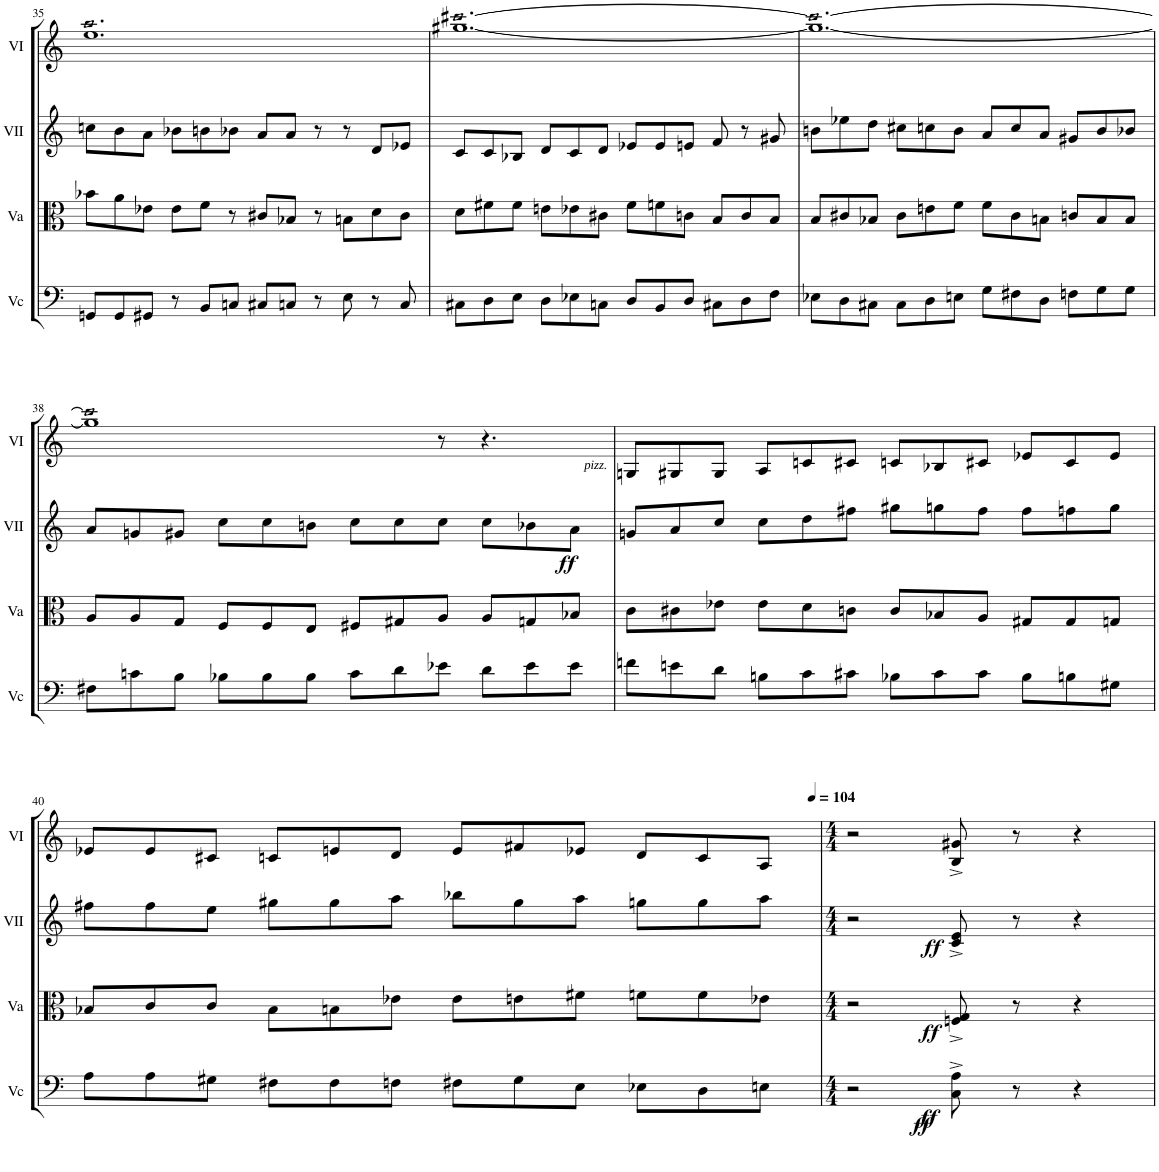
**kern	**dynam	**kern	**dynam	**kern	**dynam	**kern
*part4	*part4	*part3	*part3	*part2	*part2	*part1
*staff4	*staff4	*staff3	*staff3	*staff2	*staff2	*staff1
*I"Vc	*	*I"Va	*	*I"VII	*	*I"VI
*I'Vc	*	*I'Va	*	*I'VII	*	*I'VI
!!LO:PB:g=z
*clefF4	*	*clefC3	*	*clefG2	*	*clefG2
*k[]	*	*k[]	*	*k[]	*	*k[]
*M12/8	*	*M12/8	*	*M12/8	*	*M12/8
=35	=35	=35	=35	=35	=35	=35
!	!	!	!	!	!	!LO:N:n=2:head=open
8GGn/L	.	8b-X\L	.	8ccn\L	.	1.ee 1.aa
8GG/	.	8a\	.	8b\	.	.
8GG#X/J	.	8e-X\J	.	8a\J	.	.
8r	.	8e-\L	.	8b-X\L	.	.
8BB/L	.	8f\J	.	8bn\	.	.
8Cn/J	.	8r	.	8b-X\J	.	.
8C#X/L	.	8c#X/L	.	8a/L	.	.
8Cn/J	.	8B-X/J	.	8a/J	.	.
8r	.	8r	.	8r	.	.
8E\	.	8Bn\L	.	8r	.	.
8r	.	8d\	.	8d/L	.	.
8C/	.	8c#\J	.	8e-X/J	.	.
=36	=36	=36	=36	=36	=36	=36
!	!	!	!	!	!	!LO:N:n=2:head=open
8C#X\L	.	8d\L	.	8c/L	.	[1.gg#X [1.ccc#X
8D\	.	8f#X\	.	8c/	.	.
8E\J	.	8f#\J	.	8B-X/J	.	.
8D\L	.	8en\L	.	8d/L	.	.
8E-X\	.	8e-X\	.	8c/	.	.
8Cn\J	.	8c#X\J	.	8d/J	.	.
8D/L	.	8f#\L	.	8e-X/L	.	.
8BB/	.	8fn\	.	8e-/	.	.
8D/J	.	8cn\J	.	8en/J	.	.
8C#X\L	.	8B/L	.	8f/	.	.
8D\	.	8c/	.	8r	.	.
8F\J	.	8B/J	.	8g#X/	.	.
=37	=37	=37	=37	=37	=37	=37
!	!	!	!	!	!	!LO:N:n=2:head=open
8E-X\L	.	8B/L	.	8bn\L	.	1.gg#_ 1.ccc#_
8D\	.	8c#X/	.	8ee-X\	.	.
8C#X\J	.	8B-X/J	.	8dd\J	.	.
8C#\L	.	8c#\L	.	8cc#X\L	.	.
8D\	.	8en\	.	8ccn\	.	.
8En\J	.	8f\J	.	8b\J	.	.
8G\L	.	8f\L	.	8a/L	.	.
8F#X\	.	8c#\	.	8cc/	.	.
8D\J	.	8Bn\J	.	8a/J	.	.
8Fn\L	.	8cn/L	.	8g#X/L	.	.
8G\	.	8B/	.	8b/	.	.
8G\J	.	8B/J	.	8b-X/J	.	.
!!LO:LB:g=z
=38	=38	=38	=38	=38	=38	=38
!	!	!	!	!	!	!LO:N:n=2:head=open
8F#X\L	.	8A/L	.	8a/L	.	1gg#] 1ccc#]
8cn\	.	8A/	.	8gn/	.	.
8B\J	.	8G/J	.	8g#X/J	.	.
8B-X\L	.	8F/L	.	8cc\L	.	.
8B-\	.	8F/	.	8cc\	.	.
8B-\J	.	8E/J	.	8bn\J	.	.
8c\L	.	8F#X/L	.	8cc\L	.	.
8d\	.	8G#X/	.	8cc\	.	.
8e-X\J	.	8A/J	.	8cc\J	.	8r
8d\L	.	8A/L	.	8cc\L	.	4.r
8e-\	.	8Gn/	.	8b-X\	.	.
!	!	!	!	!	!LO:DY:b	!
8e-\J	.	8B-X/J	.	8a\J	ff	.
=39	=39	=39	=39	=39	=39	=39
!	!	!	!	!	!	!LO:TX:b:i:t=pizz.
8fn\L	.	8c\L	.	8gn/L	.	8Gn/L
8en\	.	8c#X\	.	8a/	.	8G#X/
8d\J	.	8e-X\J	.	8cc/J	.	8G#/J
8Bn\L	.	8e-\L	.	8cc\L	.	8A/L
8c\	.	8d\	.	8dd\	.	8cn/
8c#X\J	.	8cn\J	.	8ff#X\J	.	8c#X/J
8B-X\L	.	8c/L	.	8gg#X\L	.	8cn/L
8c#\	.	8B-X/	.	8ggn\	.	8B-X/
8c#\J	.	8A/J	.	8ff#\J	.	8c#X/J
8B-\L	.	8G#X/L	.	8ff#\L	.	8e-X/L
8Bn\	.	8G#/	.	8ffn\	.	8c#/
8G#X\J	.	8Gn/J	.	8gg\J	.	8e-/J
!!LO:LB:g=z
=40	=40	=40	=40	=40	=40	=40
8A\L	.	8B-X/L	.	8ff#X\L	.	8e-X/L
8A\	.	8c/	.	8ff#\	.	8e-/
8G#X\J	.	8c/J	.	8ee\J	.	8c#X/J
8F#X\L	.	8B-\L	.	8gg#X\L	.	8cn/L
8F#\	.	8Bn\	.	8gg#\	.	8en/
8Fn\J	.	8e-X\J	.	8aa\J	.	8d/J
8F#X\L	.	8e-\L	.	8bb-X\L	.	8e/L
8G#\	.	8en\	.	8gg#\	.	8f#X/
8E\J	.	8f#X\J	.	8aa\J	.	8e-X/J
8E-X\L	.	8fn\L	.	8ggn\L	.	8d/L
8D\	.	8f\	.	8gg\	.	8c/
8En\J	.	8e-X\J	.	8aa\J	.	8A/J
=41	=41	=41	=41	=41	=41	=41
*M4/4	*	*M4/4	*	*M4/4	*	*M4/4
*	*	*	*	*	*	*MM104
2r	.	2r	.	2r	.	2r
!	!LO:DY:b	!	!	!	!	!
!	!LO:DY:n=1:b	!	!LO:DY:b	!	!LO:DY:b	!
8C\^ 8A\^	ff ff	8Fn/^ 8G/^	ff	8c/^ 8e/^	ff	8B/^ 8g#X/^
8r	.	8r	.	8r	.	8r
4r	.	4r	.	4r	.	4r
=	=	=	=	=	=	=
*-	*-	*-	*-	*-	*-	*-
